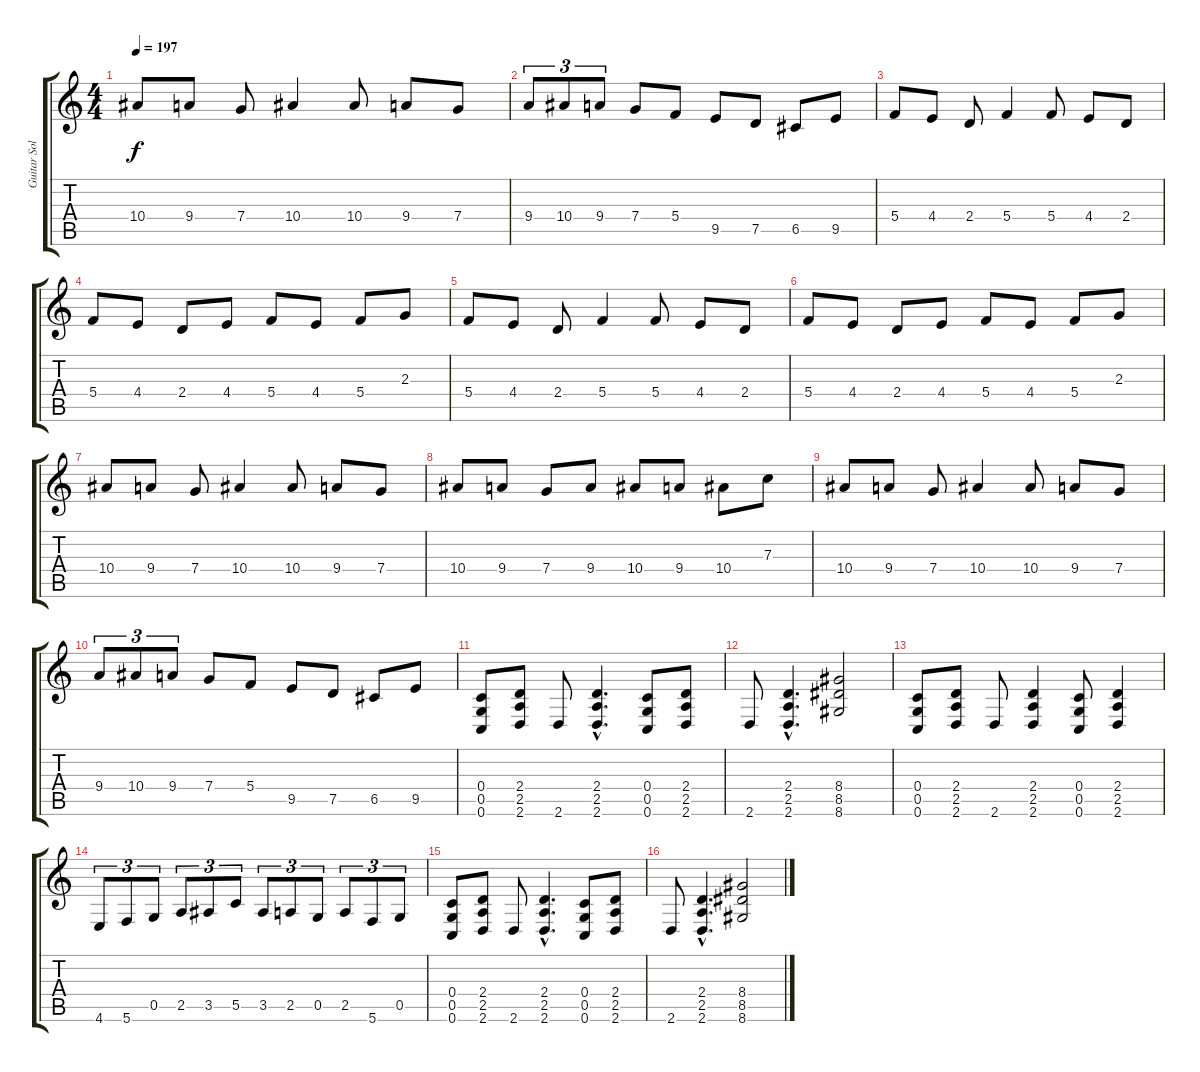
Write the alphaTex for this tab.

\track ("Guitar Solo" "Guitar Sol") {instrument overdrivenguitar}
\staff {score tabs}
\tuning (D4 A3 F3 C3 G2 C2) {hide}
\ts (4 4)
\tempo 197
\clef g2
\ks c
10.4.8{dy f} 9.4.8 7.4.8 10.4.4 10.4.8 9.4.8 7.4.8 |
9.4.8{tu (3 2)} 10.4.8{tu (3 2)} 9.4.8{tu (3 2)} 7.4.8 5.4.8 9.5.8 7.5.8 6.5.8 9.5.8 |
5.4.8 4.4.8 2.4.8 5.4.4 5.4.8 4.4.8 2.4.8 |
5.4.8 4.4.8 2.4.8 4.4.8 5.4.8 4.4.8 5.4.8 2.3.8 |
5.4.8 4.4.8 2.4.8 5.4.4 5.4.8 4.4.8 2.4.8 |
5.4.8 4.4.8 2.4.8 4.4.8 5.4.8 4.4.8 5.4.8 2.3.8 |
10.4.8 9.4.8 7.4.8 10.4.4 10.4.8 9.4.8 7.4.8 |
10.4.8 9.4.8 7.4.8 9.4.8 10.4.8 9.4.8 10.4.8 7.3.8 |
10.4.8 9.4.8 7.4.8 10.4.4 10.4.8 9.4.8 7.4.8 |
9.4.8{tu (3 2)} 10.4.8{tu (3 2)} 9.4.8{tu (3 2)} 7.4.8 5.4.8 9.5.8 7.5.8 6.5.8 9.5.8 |
(0.4 0.5 0.6).8 (2.4 2.5 2.6).8 2.6.8 (2.4{hac} 2.5{hac} 2.6{hac}).4{d} (0.4 0.5 0.6).8 (2.4 2.5 2.6).8 |
2.6.8 (2.4{hac} 2.5{hac} 2.6{hac}).4{d} (8.4 8.5 8.6).2 |
(0.4 0.5 0.6).8 (2.4 2.5 2.6).8 2.6.8 (2.4 2.5 2.6).4 (0.4 0.5 0.6).8 (2.4 2.5 2.6).4 |
4.6.8{tu (3 2)} 5.6.8{tu (3 2)} 0.5.8{tu (3 2)} 2.5.8{tu (3 2)} 3.5.8{tu (3 2)} 5.5.8{tu (3 2)} 3.5.8{tu (3 2)} 2.5.8{tu (3 2)} 0.5.8{tu (3 2)} 2.5.8{tu (3 2)} 5.6.8{tu (3 2)} 0.5.8{tu (3 2)} |
(0.4 0.5 0.6).8 (2.4 2.5 2.6).8 2.6.8 (2.4{hac} 2.5{hac} 2.6{hac}).4{d} (0.4 0.5 0.6).8 (2.4 2.5 2.6).8 |
2.6.8 (2.4{hac} 2.5{hac} 2.6{hac}).4{d} (8.4 8.5 8.6).2
